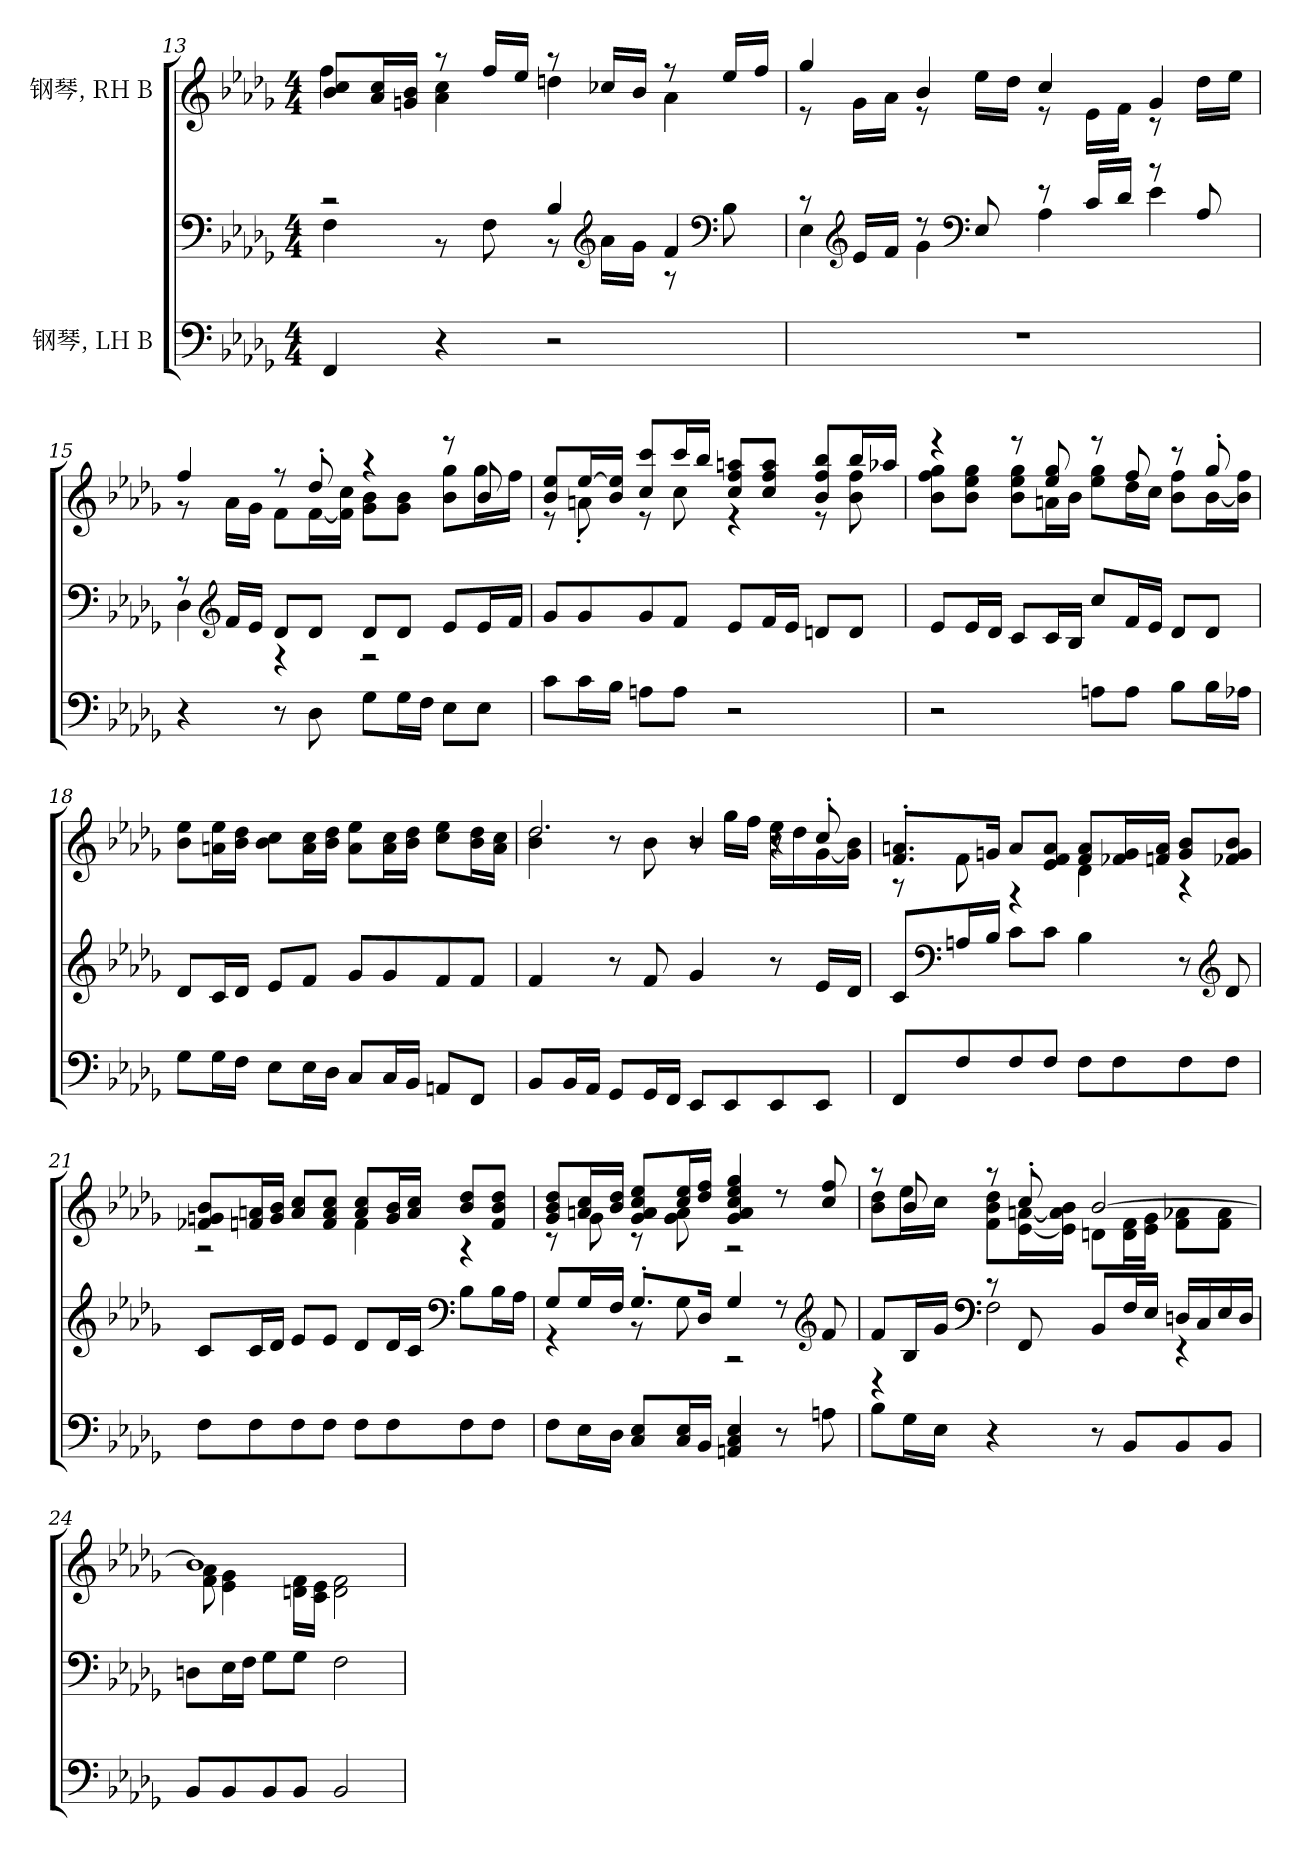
**kern	**kern	**kern
*part2	*part2	*part1
*staff3	*staff2	*staff1
*I"钢琴, LH B	*	*I"钢琴, RH B
!!LO:LB:g=z
*clefF4	*clefF4	*clefG2
*k[b-e-a-d-g-]	*k[b-e-a-d-g-]	*k[b-e-a-d-g-]
*M4/4	*M4/4	*M4/4
=13	=13	=13
*	*^	*^
4FF/	2r	4F\	8b-/ 8cc/L	4ff\
.	.	.	16a-/ 16cc/L	.
.	.	.	16gn/ 16b-/JJ	.
4r	.	8r	8r	4a-\ 4cc\
.	.	8F\	16ff/LL	.
.	.	.	16ee-/JJ	.
2r	4B-/	8r	8r	4ddn\
*	*clefG2	*	*	*
.	.	16a-\LL	16cc-X/LL	.
.	.	16g-\JJ	16b-/JJ	.
.	4f/	8r	8r	4a-\
*	*clefF4	*	*	*
.	.	8B-\	16ee-/LL	.
.	.	.	16ff/JJ	.
=14	=14	=14	=14	=14
1r	8r	4E-\	4gg-/	8r
*	*clefG2	*	*	*
.	16e-/LL	.	.	16g-\LL
.	16f/JJ	.	.	16a-\JJ
.	8r	4g-\	4b-/	8r
*	*clefF4	*	*	*
.	8E-/	.	.	16ee-\LL
.	.	.	.	16dd-\JJ
.	8r	4A-\	4cc/	8r
.	16c/LL	.	.	16e-\LL
.	16d-/JJ	.	.	16f\JJ
.	8r	4e-\	4g-/	8r
.	8A-/	.	.	16dd-\LL
.	.	.	.	16ee-\JJ
!!LO:LB:g=z	!!
=15	=15	=15	=15	=15
4r	8r	4D-\	4ff/	8r
*	*clefG2	*	*	*
.	16f/LL	.	.	16a-\LL
.	16e-/JJ	.	.	16g-\JJ
8r	8d-/L	4r	8r	8f\L
8D-\	8d-/J	.	8dd-'/	[16f\L
.	.	.	.	16f\] 16cc\JJ
8G-\L	8d-/L	2r	4r	8g-\ 8b-\L
16G-\L	8d-/J	.	.	8g-\ 8b-\J
16F\JJ	.	.	.	.
8E-\L	8e-/L	.	8r	8b-\ 8gg-\L
8E-\J	16e-/L	.	8b-/	16gg-\L
.	16f/JJ	.	.	16ff\JJ
*	*v	*v	*	*
=16	=16	=16	=16
8c\L	8g-/L	8b-/ 8ee-/L	8r
16c\L	8g-/	[16ee-/L	8an'\
16B-\JJ	.	16b-/ 16ee-/]JJ	.
8An\L	8g-/	8cc/ 8ccc/L	8r
8A\J	8f/J	16ccc/L	8cc\
.	.	16bb-/JJ	.
2r	8e-/L	8cc/ 8ff/ 8aan/L	4r
.	16f/L	8cc/ 8ff/ 8aa/J	.
.	16e-/JJ	.	.
.	8dn/L	8b-/ 8ff/ 8bb-/L	8r
.	8d/J	16bb-/L	8b-\ 8ff\
.	.	16aa-X/JJ	.
!!LO:PB:g=z	!!
=17	=17	=17	=17
2r	8e-/L	4r	8b-\ 8ff\ 8gg-\L
.	16e-/L	.	8b-\ 8ee-\ 8gg-\J
.	16d-/JJ	.	.
.	8c/L	8r	8b-\ 8ee-\ 8gg-\L
.	16c/L	8ee-/ 8gg-/	16an\L
.	16B-/JJ	.	16b-\JJ
8An\L	8cc/L	8r	8ee-\ 8gg-\L
8A\J	16f/L	8ff/	16dd-\L
.	16e-/JJ	.	16cc\JJ
8B-\L	8d-/L	8r	8b-\ 8ff\L
16B-\L	8d-/J	8gg-'/	[16b-\L
16A-X\JJ	.	.	16b-\] 16ff\JJ
*	*	*v	*v
=18	=18	=18
8G-\L	8d-/L	8b-\ 8ee-\L
16G-\L	16c/L	16an\ 16ee-\L
16F\JJ	16d-/JJ	16b-\ 16dd-\JJ
8E-\L	8e-/L	8b-\ 8cc\L
16E-\L	8f/J	16a\ 16cc\L
16D-\JJ	.	16b-\ 16dd-\JJ
8C/L	8g-/L	8a\ 8ee-\L
16C/L	8g-/	16a\ 16cc\L
16BB-/JJ	.	16b-\ 16dd-\JJ
8AAn/L	8f/	8cc\ 8ee-\L
8FF/J	8f/J	16b-\ 16dd-\L
.	.	16a\ 16cc\JJ
!!LO:LB:g=z
=19	=19	=19
*	*	*^
*	*	*	*^
8BB-/L	4f/	2.dd-/	4b-\	2r
16BB-/L	.	.	.	.
16AA-/JJ	.	.	.	.
8GG-/L	8r	.	8r	.
16GG-/L	8f/	.	8b-\	.
16FF/JJ	.	.	.	.
8EE-/L	4g-/	.	8r	4b-/
8EE-/	.	.	16gg-\LL	.
.	.	.	16ff\JJ	.
8EE-/	8r	8r	16ee-\LL	4r
.	.	.	16dd-\	.
8EE-/J	16e-/LL	8cc'/	[16g-\	.
.	16d-/JJ	.	16g-\] 16b-\JJ	.
*	*	*	*v	*v
=20	=20	=20	=20
8FF/L	8c/L	8.f/' 8.an/'L	8r
*	*clefF4	*	*
8F/	16An/L	.	8f\
.	16B-/JJ	16gn/Jk	.
8F/	8c\L	8a/L	4r
8F/J	8c\J	8e-/ 8f/ 8a/J	.
8F\L	4B-\	8f/ 8a/L	4d-\
8F\	.	16f-X/ 16g/L	.
.	.	16fn/ 16a/JJ	.
8F\	8r	8g/ 8b-/L	4r
*	*clefG2	*	*
8F\J	8d-/	8f-X/ 8g/ 8b-/J	.
!!LO:LB:g=z	!!
=21	=21	=21	=21
8F\L	8c/L	8f-X/ 8gn/ 8b-/L	2r
8F\	16c/L	16fn/ 16an/L	.
.	16d-/JJ	16g/ 16b-/JJ	.
8F\	8e-/L	8a/ 8cc/L	.
8F\J	8e-/J	8f/ 8a/ 8cc/J	.
8F\L	8d-/L	8a/ 8cc/L	4f\
8F\	16d-/L	16g/ 16b-/L	.
.	16c/JJ	16a/ 16cc/JJ	.
*	*clefF4	*	*
8F\	8B-\L	8b-/ 8dd-/L	4r
8F\J	16B-\L	8f/ 8b-/ 8dd-/J	.
.	16A-\JJ	.	.
=22	=22	=22	=22
*	*^	*	*
8F\L	8G-/L	4r	8g-/ 8b-/ 8dd-/L	8r
16E-\L	16G-/L	.	16an/ 16cc/L	8g-\
16D-\JJ	16F/JJ	.	16b-/ 16dd-/JJ	.
*	*	*	*MM50	*
8C/ 8E-/L	8.G-'/L	8r	8g-/ 8a/ 8cc/ 8ee-/L	8r
*	*	*	*MM46	*
16C/ 16E-/L	.	8G-\	16cc/ 16ee-/L	8g-\ 8a\
16BB-/JJ	16D-/Jk	.	16dd-/ 16ff/JJ	.
*	*	*	*MM38	*
4AAn/ 4C/ 4E-/	4G-/	2r	4g-/ 4a/ 4cc/ 4ee-/ 4gg-/	2r
8r	8r	.	8r	.
*	*clefG2	*	*	*
*	*	*	*MM54	*
8An\	8f/	.	8cc/ 8ff/	.
!!LO:LB:g=z	!!
=23	=23	=23	=23	=23
8B-\L	8f/L	4r	8r	8b-\ 8dd-\L
16G-\L	16B-/L	.	8b-/	16ee-\L
16E-\JJ	16g-/JJ	.	.	16cc\JJ
*	*clefF4	*	*	*
4r	8r	2F\	8r	8f\ 8b-\ 8dd-\L
.	8FF/	.	8cc'/	[16e-\ [16an\L
.	.	.	.	16e-\] 16a\] 16b-\JJ
8r	8BB-/L	.	[2b-/	8dn\L
8BB-/L	16F/L	.	.	16d\ 16f\L
.	16E-/JJ	.	.	16e-\ 16g-\JJ
8BB-/	16Dn/LL	4r	.	8f\ 8a-X\L
.	16C/	.	.	.
8BB-/J	16E-/	.	.	8f\ 8a-\J
.	16D/JJ	.	.	.
*	*v	*v	*	*
=24	=24	=24	=24
8BB-/L	8Dn\L	1b-]	8f\ 8a-\
*	*	*MM50	*
8BB-/	16E-\L	.	4e-\ 4g-\
.	16F\JJ	.	.
8BB-/	8G-\L	.	.
*	*	*MM42	*
8BB-/J	8G-\J	.	16dn\ 16f\LL
.	.	.	16c\ 16e-\JJ
*	*	*MM34	*
2BB-/	2F\	.	2d\ 2f\
*	*	*v	*v
=	=	=
*-	*-	*-
